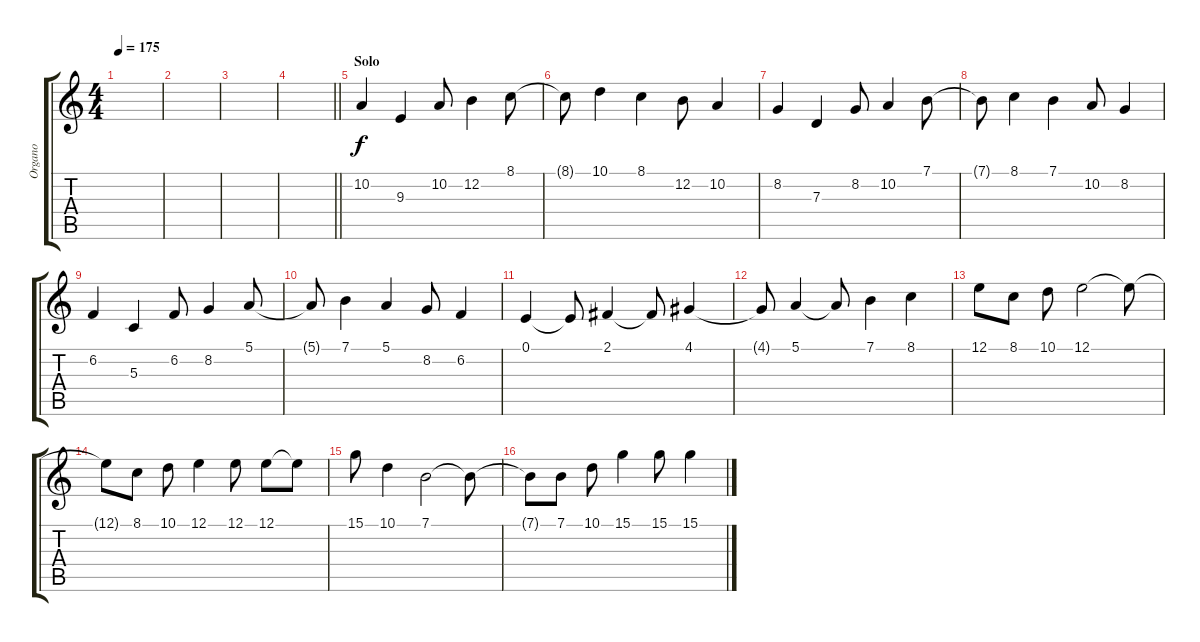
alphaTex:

\track ("Organo" "Organo") {instrument harmonica}
\staff {score tabs}
\tuning (E4 B3 G3 D3 A2 E2) {hide}
\ts (4 4)
\tempo 175
\clef g2
\ks c
|
|
|
\barLineRight lightlight
|
\section ("" "Solo")
10.2.4 9.3.4 10.2.8 12.2.4 8.1.8 |
8.1{t}.8 10.1.4 8.1.4 12.2.8 10.2.4 |
8.2.4 7.3.4 8.2.8 10.2.4 7.1.8 |
7.1{t}.8 8.1.4 7.1.4 10.2.8 8.2.4 |
6.2.4 5.3.4 6.2.8 8.2.4 5.1.8 |
5.1{t}.8 7.1.4 5.1.4 8.2.8 6.2.4 |
0.1.4 0.1{t}.8 2.1.4 2.1{t}.8 4.1.4 |
4.1{t}.8 5.1.4 5.1{t}.8 7.1.4 8.1.4 |
12.1.8 8.1.8 10.1.8 12.1.2 12.1{t}.8 |
12.1{t}.8 8.1.8 10.1.8 12.1.4 12.1.8 12.1.8 12.1{t}.8 |
15.1.8 10.1.4 7.1.2 7.1{t}.8 |
7.1{t}.8 7.1.8 10.1.8 15.1.4 15.1.8 15.1.4
